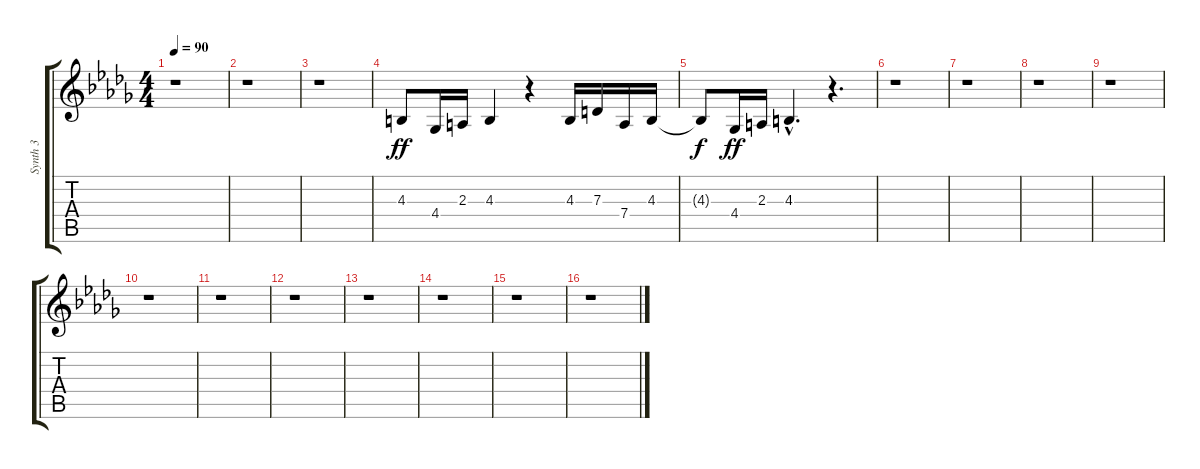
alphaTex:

\track ("Synth 3" "Synth 3") {instrument lead3calliope}
\staff {score tabs}
\tuning (E4 B3 G3 D3 A2 E2) {hide}
\ts (4 4)
\tempo 90
\clef g2
\ks db
r.1{dy mf} |
r.1 |
r.1 |
4.3.8{dy ff} 4.4.16 2.3.16 4.3.4 r.4 4.3.16 7.3.16 7.4.16 4.3.16 |
4.3{t}.8{dy f} 4.4.16{dy ff} 2.3.16 4.3{hac}.4{d} r.4{d} |
r.1 |
r.1 |
r.1 |
r.1 |
r.1 |
r.1 |
r.1 |
r.1 |
r.1 |
r.1 |
r.1
